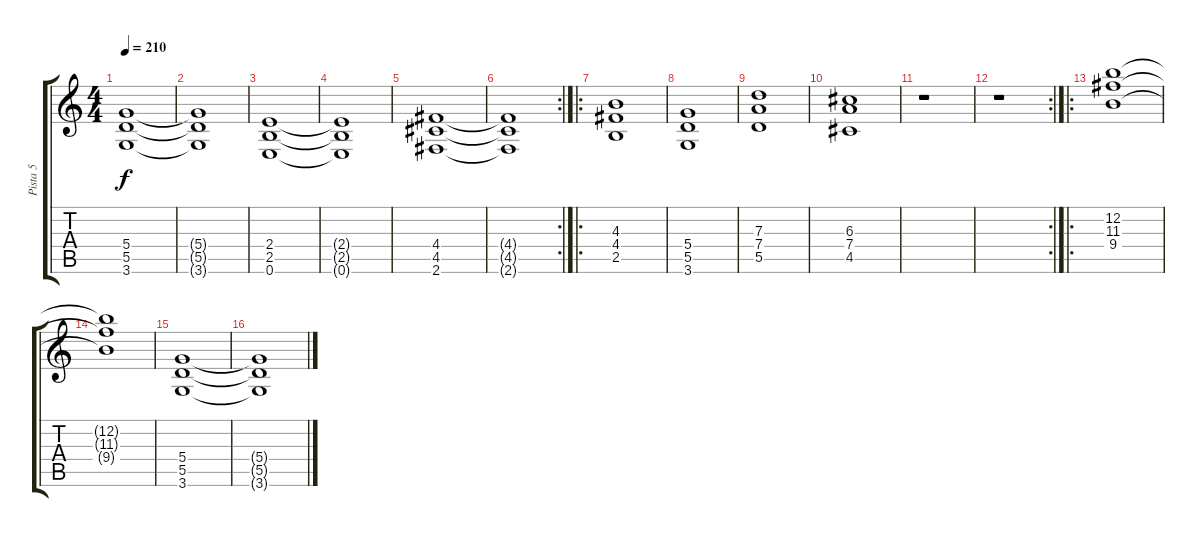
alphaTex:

\track ("Pista 5" "Pista 5") {instrument distortionguitar}
\staff {score tabs}
\tuning (E4 B3 G3 D3 A2 E2) {hide}
\ts (4 4)
\tempo 210
\clef g2
\ks c
(5.4 5.5 3.6).1{dy f} |
(5.4{t} 5.5{t} 3.6{t}).1 |
(2.4 2.5 0.6).1 |
(2.4{t} 2.5{t} 0.6{t}).1 |
(4.4 4.5 2.6).1 |
\rc 2
(4.4{t} 4.5{t} 2.6{t}).1 |
\ro
(4.3 4.4 2.5).1 |
(5.4 5.5 3.6).1 |
(7.3 7.4 5.5).1 |
(6.3 7.4 4.5).1 |
r.1 |
\rc 2
r.1 |
\ro
(12.2 11.3 9.4).1 |
(12.2{t} 11.3{t} 9.4{t}).1 |
(5.4 5.5 3.6).1 |
(5.4{t} 5.5{t} 3.6{t}).1
